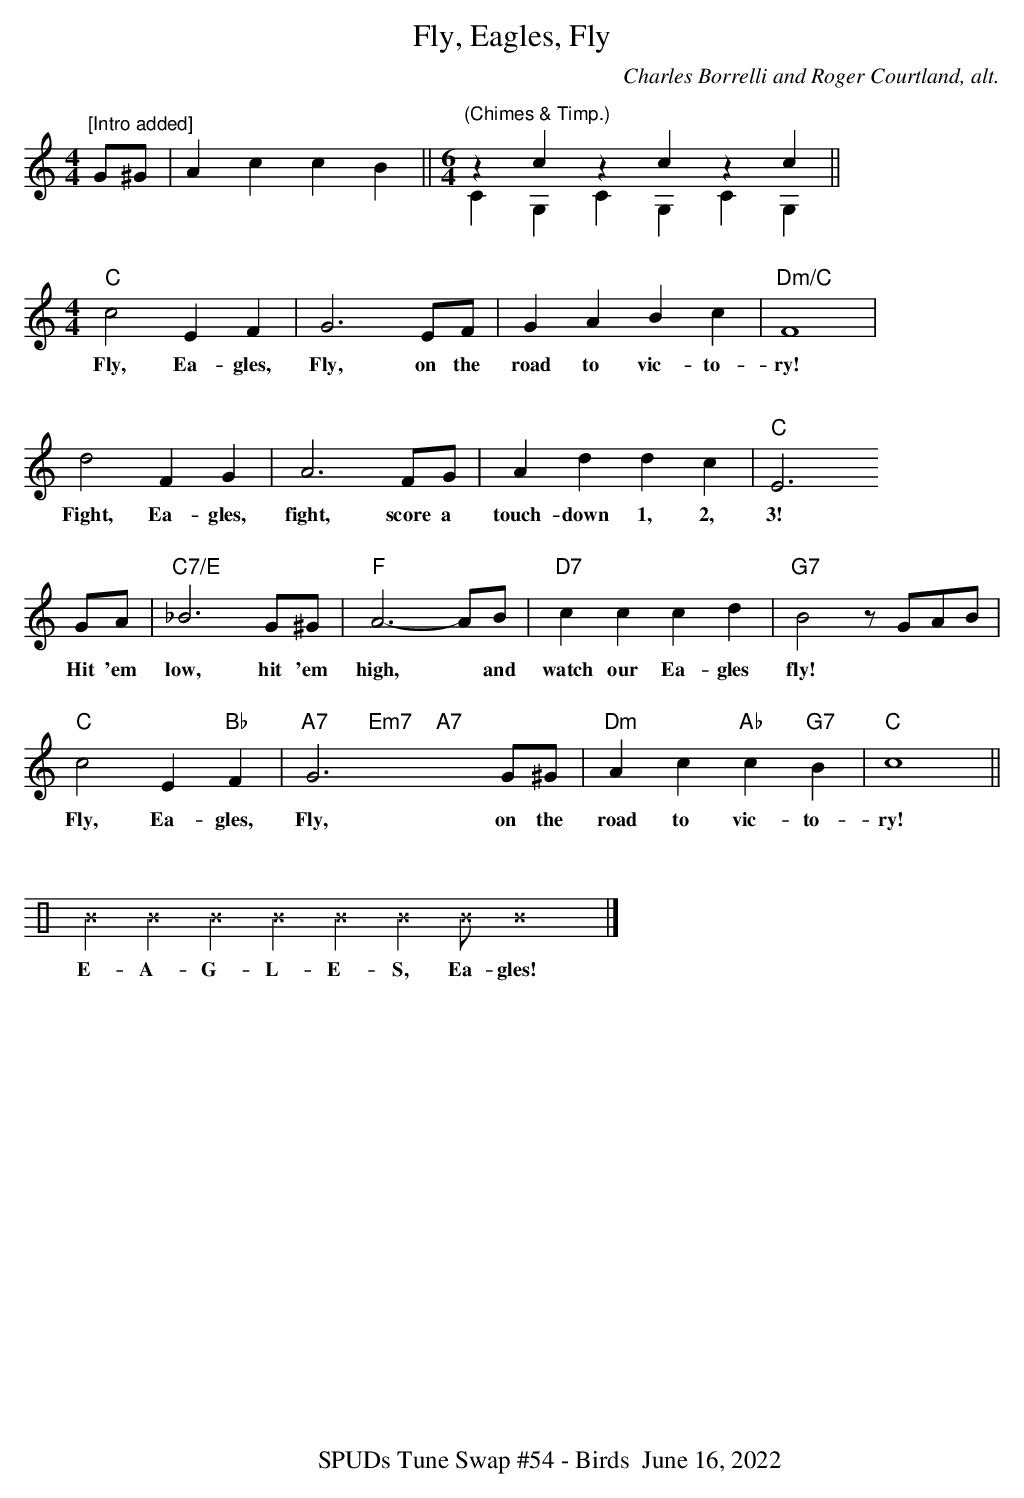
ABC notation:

X:1
T:Fly, Eagles, Fly
C: Charles Borrelli and Roger Courtland, alt.
L:1/4
M:4/4
K:C
V:1
"^[Intro added]" G/^G/ | A c c B ||\
[M:6/4] z c z c z c & "^(Chimes & Timp.)"CG,CG,CG,||
[M:4/4]"C" c2 E F | G3 E/F/ | G A B c |"Dm/C" F4 |
w: Fly, Ea- gles,|Fly, on the|road to vic- to-|ry!|
 d2 F G | A3 F/G/ |A d d c |"C" E3
w: Fight, Ea- gles,|fight, score a|touch- down 1, 2, 3!
G/A/ | "C7/E" _B3 G/^G/ |"F" A3- A/B/ |\
w:  Hit 'em|low, hit 'em|high, * and|
"D7" c c c d |"G7" B2 z/ G/A/B/ |
w: watch our Ea- gles|fly! * * *|
"C" c2 E"Bb" F |"A7" G3 G/^G/ &x"Em7"x"A7"xx|"Dm" A c"Ab" c"G7" B |"C" c4 ||
w: Fly, Ea-gles, Fly, on the|road to vic- to-|ry!|
%%vskip 0in
[K:perc] ^B ^B ^B ^B ^B ^B ^B/ ^B4 |]
w: E- A- G- L- E- S, Ea- gles!|
